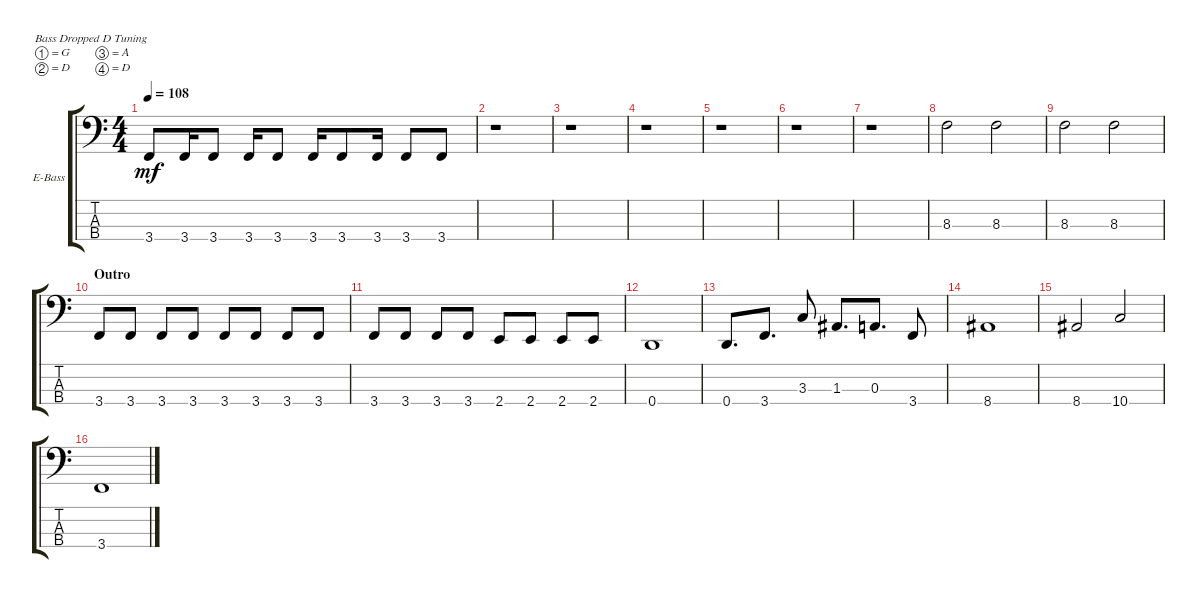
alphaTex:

\defaultSystemsLayout 4
\bracketExtendMode groupsimilarinstruments
\firstSystemTrackNameOrientation horizontal
\otherSystemsTrackNameOrientation horizontal
\track ("E. Bass" "E-Bass") {instrument electricbassfinger}
\staff {score tabs}
\tuning (G2 D2 A1 D1)
\ts (4 4)
\tempo 108
\clef f4
\ks c
3.4.8{dy mf} 3.4.16 3.4.8 3.4.16 3.4.8 3.4.16 3.4.8 3.4.16 3.4.8 3.4.8 |
r.1 |
r.1 |
r.1 |
r.1 |
r.1 |
r.1 |
8.3.2 8.3.2 |
8.3.2 8.3.2 |
\section ("" "Outro")
3.4.8 3.4.8 3.4.8 3.4.8 3.4.8 3.4.8 3.4.8 3.4.8 |
3.4.8 3.4.8 3.4.8 3.4.8 2.4.8 2.4.8 2.4.8 2.4.8 |
0.4.1 |
0.4.8{d} 3.4.8{d} 3.3.8 1.3.8{d} 0.3.8{d} 3.4.8 |
8.4.1 |
8.4.2 10.4.2 |
3.4.1
